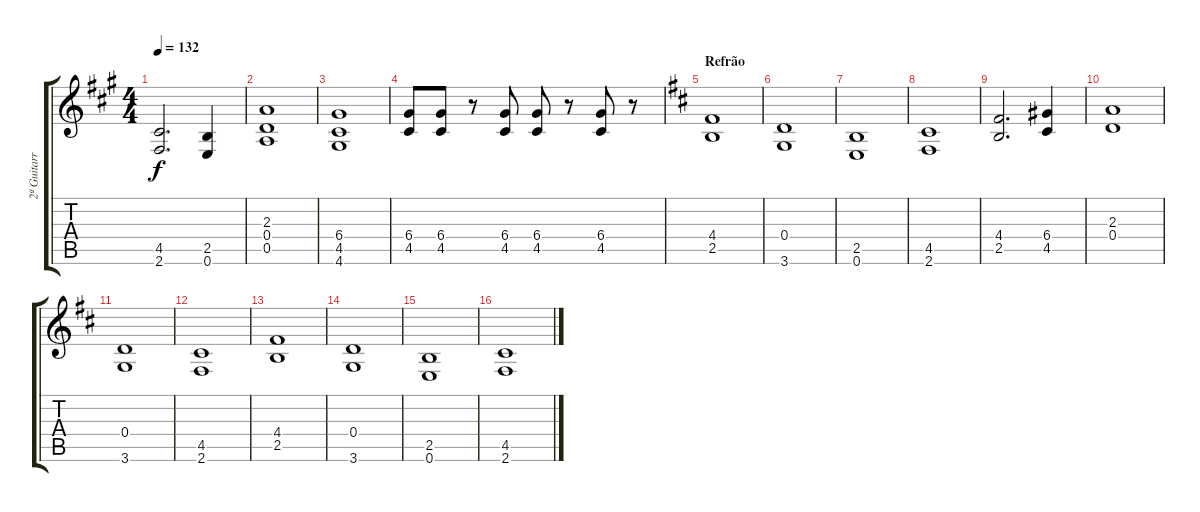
\track ("2ª Guitarra" "2ª Guitarr") {instrument distortionguitar}
\staff {score tabs}
\tuning (E4 B3 G3 D3 A2 E2) {hide}
\ts (4 4)
\tempo 132
\clef g2
\ks f#minor
(4.5{t} 2.6{t}).2{d dy f} (2.5 0.6).4 |
(2.3 0.4 0.5).1 |
(6.4 4.5 4.6).1 |
(6.4 4.5).8 (6.4 4.5).8 r.8 (6.4 4.5).8 (6.4 4.5).8 r.8 (6.4 4.5).8 r.8 |
\section ("" "Refrão")
\ks bminor
(4.4 2.5).1 |
(0.4 3.6).1 |
(2.5 0.6).1 |
(4.5 2.6).1 |
(4.4 2.5).2{d} (6.4 4.5).4 |
(2.3 0.4).1 |
(0.4 3.6).1 |
(4.5 2.6).1 |
(4.4 2.5).1 |
(0.4 3.6).1 |
(2.5 0.6).1 |
(4.5 2.6).1
